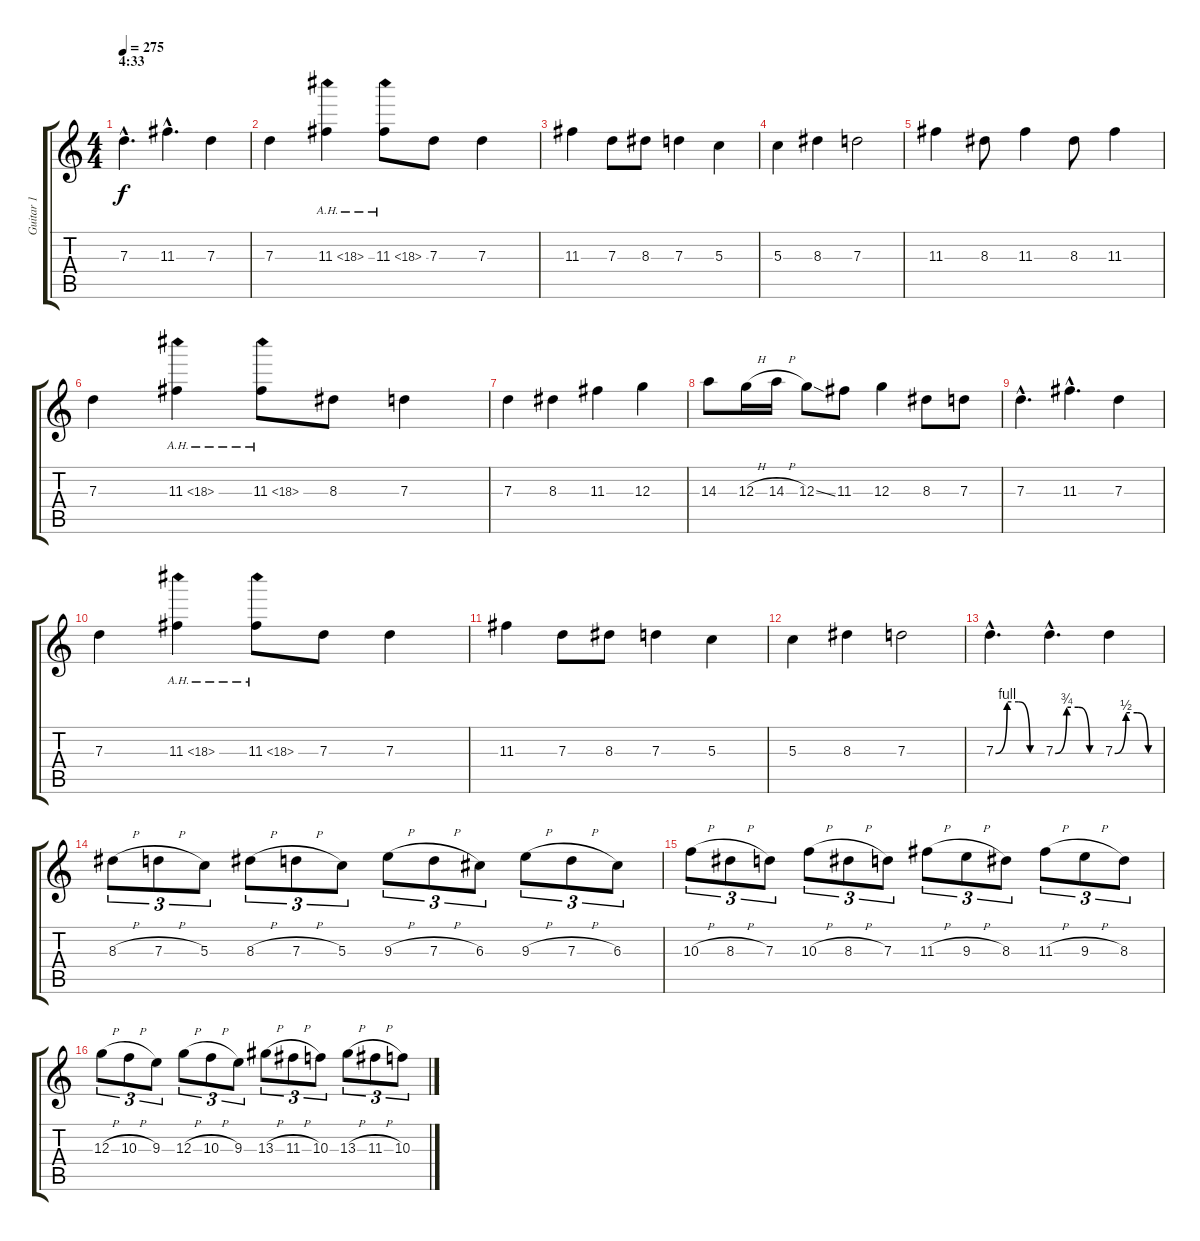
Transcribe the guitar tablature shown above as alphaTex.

\track ("Guitar 1" "Guitar 1") {instrument distortionguitar}
\staff {score tabs}
\tuning (E4 B3 G3 D3 A2 E2) {hide}
\ts (4 4)
\section ("" "4:33")
\tempo 275
\clef g2
\ks c
7.3{hac}.4{d dy f} 11.3{hac}.4{d} 7.3.4 |
7.3.4 11.3{ah 7}.4 11.3{ah 7}.8 7.3.8 7.3.4 |
11.3.4 7.3.8 8.3.8 7.3.4 5.3.4 |
5.3.4 8.3.4 7.3.2 |
11.3.4 8.3.8 11.3.4 8.3.8 11.3.4 |
7.3.4 11.3{ah 7}.4 11.3{ah 7}.8 8.3.8 7.3.4 |
7.3.4 8.3.4 11.3.4 12.3.4 |
14.3.8 12.3{h}.16 14.3{h}.16 12.3{ss}.8 11.3.8 12.3.4 8.3.8 7.3.8 |
7.3{hac}.4{d} 11.3{hac}.4{d} 7.3.4 |
7.3.4 11.3{ah 7}.4 11.3{ah 7}.8 7.3.8 7.3.4 |
11.3.4 7.3.8 8.3.8 7.3.4 5.3.4 |
5.3.4 8.3.4 7.3.2 |
7.3{be (custom 0 0 15 4 30 4 45 0 60 0) hac}.4{d} 7.3{be (custom 0 0 15 3 30 3 45 0 60 0) hac}.4{d} 7.3{be (custom 0 0 15 2 30 2 45 0 60 0)}.4 |
8.3{h}.8{tu (3 2)} 7.3{h}.8{tu (3 2)} 5.3.8{tu (3 2)} 8.3{h}.8{tu (3 2)} 7.3{h}.8{tu (3 2)} 5.3.8{tu (3 2)} 9.3{h}.8{tu (3 2)} 7.3{h}.8{tu (3 2)} 6.3.8{tu (3 2)} 9.3{h}.8{tu (3 2)} 7.3{h}.8{tu (3 2)} 6.3.8{tu (3 2)} |
10.3{h}.8{tu (3 2)} 8.3{h}.8{tu (3 2)} 7.3.8{tu (3 2)} 10.3{h}.8{tu (3 2)} 8.3{h}.8{tu (3 2)} 7.3.8{tu (3 2)} 11.3{h}.8{tu (3 2)} 9.3{h}.8{tu (3 2)} 8.3.8{tu (3 2)} 11.3{h}.8{tu (3 2)} 9.3{h}.8{tu (3 2)} 8.3.8{tu (3 2)} |
12.3{h}.8{tu (3 2)} 10.3{h}.8{tu (3 2)} 9.3.8{tu (3 2)} 12.3{h}.8{tu (3 2)} 10.3{h}.8{tu (3 2)} 9.3.8{tu (3 2)} 13.3{h}.8{tu (3 2)} 11.3{h}.8{tu (3 2)} 10.3.8{tu (3 2)} 13.3{h}.8{tu (3 2)} 11.3{h}.8{tu (3 2)} 10.3.8{tu (3 2)}
